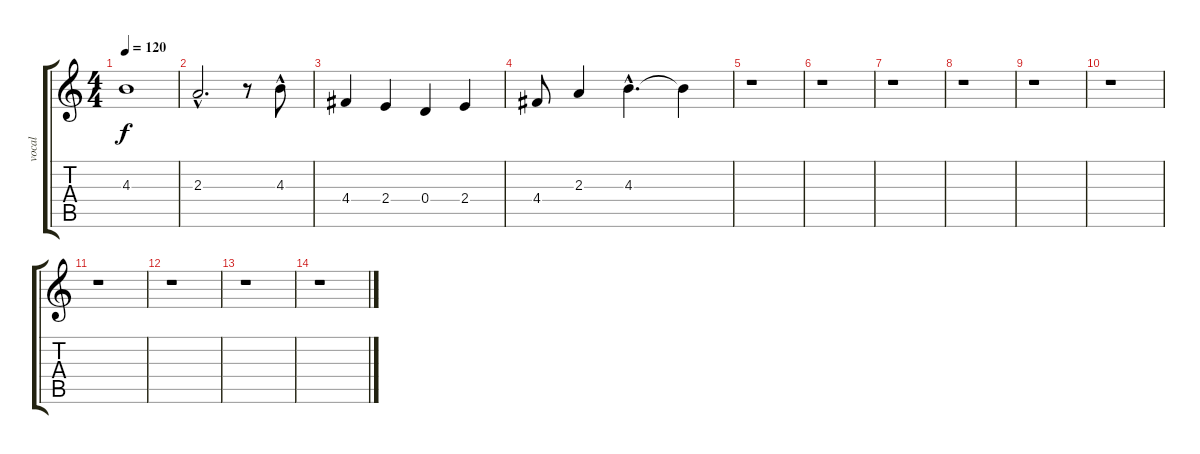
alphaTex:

\track ("vocal" "vocal") {instrument contrabass}
\staff {score tabs}
\tuning (E4 B3 G3 D3 A2 E2) {hide}
\ts (4 4)
\tempo 120
\clef g2
\ks c
4.3.1{dy f} |
2.3{hac}.2{d} r.8 4.3{hac}.8 |
4.4.4 2.4.4 0.4.4 2.4.4 |
4.4.8 2.3.4 4.3{hac}.4{d} 4.3{t}.4 |
r.1 |
r.1 |
r.1 |
r.1 |
r.1 |
r.1 |
r.1 |
r.1 |
r.1 |
r.1
